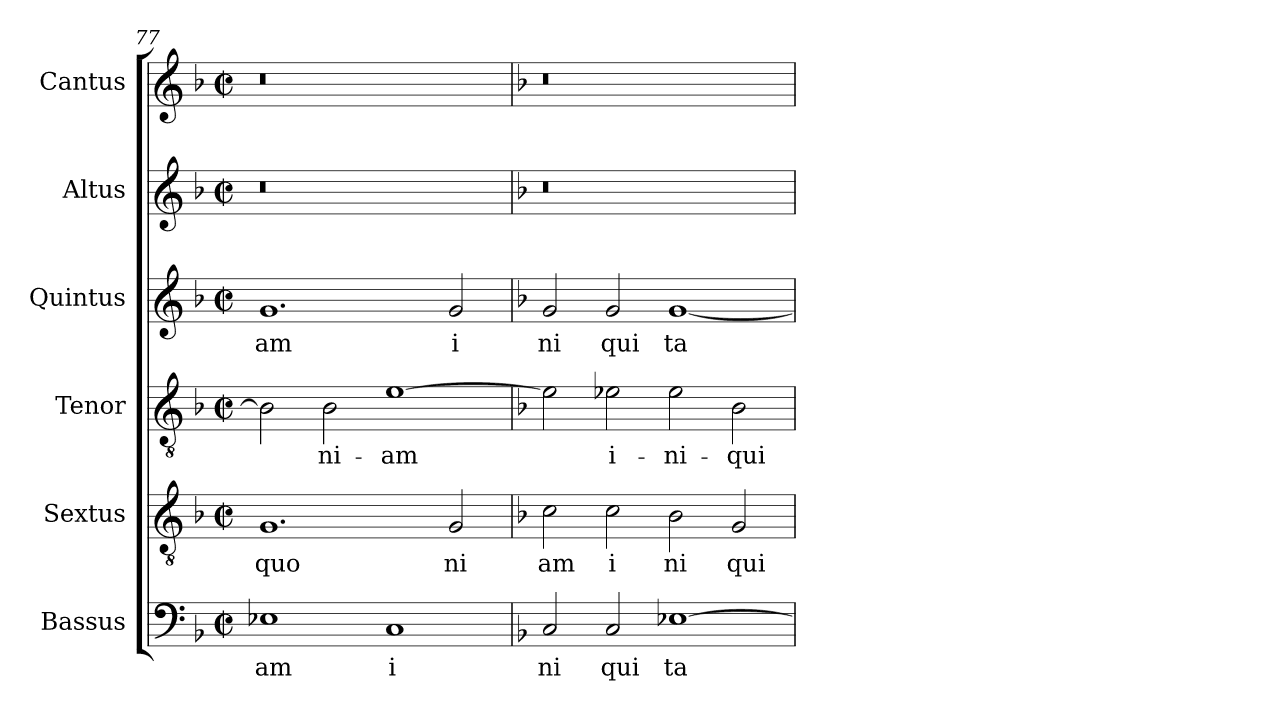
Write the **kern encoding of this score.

**kern	**text	**kern	**text	**kern	**text	**kern	**text	**kern	**kern
*part6	*part6	*part5	*part5	*part4	*part4	*part3	*part3	*part2	*part1
*staff6	*staff6	*staff5	*staff5	*staff4	*staff4	*staff3	*staff3	*staff2	*staff1
*I"Bassus	*	*I"Sextus	*	*I"Tenor	*	*I"Quintus	*	*I"Altus	*I"Cantus
*clefF4	*	*clefGv2	*	*clefGv2	*	*clefG2	*	*clefG2	*clefG2
*k[b-]	*	*k[b-]	*	*k[b-]	*	*k[b-]	*	*k[b-]	*k[b-]
*F:	*	*F:	*	*F:	*	*F:	*	*F:	*F:
*M2/2	*	*M2/2	*	*M2/2	*	*M2/2	*	*M2/2	*M2/2
*met(c|)	*	*met(c|)	*	*met(c|)	*	*met(c|)	*	*met(c|)	*met(c|)
=77	=77	=77	=77	=77	=77	=77	=77	=77	=77
!	!LO:LY:b:cj	!	!LO:LY:b:cj	!	!	!	!LO:LY:b:cj	!	!
1E-X	am	1.G	quo	2B-\]	.	1.g	am	0r	0r
!	!	!	!	!	!LO:LY:b:cj	!	!	!	!
.	.	.	.	2B-\	-ni-	.	.	.	.
!	!LO:LY:b:cj	!	!	!	!LO:LY:b:cj	!	!	!	!
1C	i	.	.	[>1e	-am	.	.	.	.
!	!	!	!LO:LY:b:cj	!	!	!	!LO:LY:b:cj	!	!
.	.	2G/	ni	.	.	2g/	i	.	.
=78	=78	=78	=78	=78	=78	=78	=78	=78	=78
*	*	*	*	*k[b-]	*	*	*	*	*
*	*	*	*	*F:	*	*	*	*	*
!	!LO:LY:b:cj	!	!LO:LY:b:cj	!	!	!	!LO:LY:b:cj	!	!
2C/	ni	2c\	am	2e\]	.	2g/	ni	0r	0r
!	!LO:LY:b:cj	!	!LO:LY:b:cj	!	!LO:LY:b:cj	!	!LO:LY:b:cj	!	!
2C/	qui	2c\	i	2e-\	i-	2g/	qui	.	.
!	!LO:LY:b:cj	!	!LO:LY:b:cj	!	!LO:LY:b:cj	!	!LO:LY:b:cj	!	!
[>1E-X	ta	2B-\	ni	2e-\	-ni-	[<1g	ta	.	.
!	!	!	!LO:LY:b:cj	!	!LO:LY:b:cj	!	!	!	!
.	.	2G/	qui	2B-\	-qui-	.	.	.	.
=	=	=	=	=	=	=	=	=	=
*-	*-	*-	*-	*-	*-	*-	*-	*-	*-
